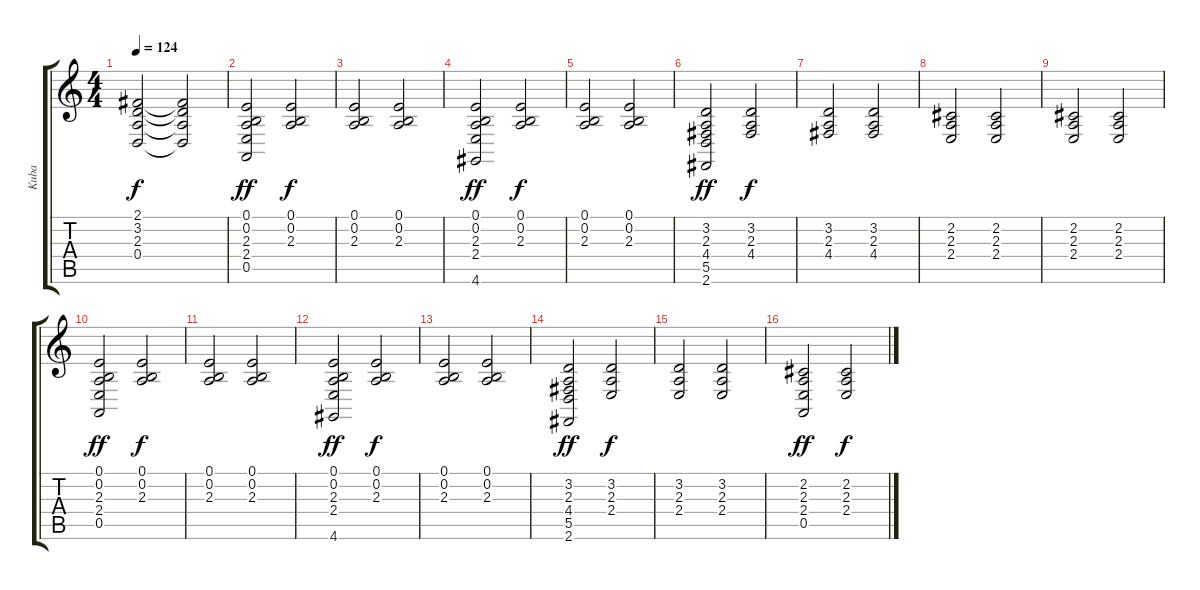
\track ("Kuba" "Kuba") {instrument acousticgrandpiano}
\staff {score tabs}
\tuning (E4 B3 G3 D3 A2 E2) {hide}
\ts (4 4)
\tempo 124
\clef g2
\ks c
(2.1 3.2 2.3 0.4).2{dy f} (2.1{t} 3.2{t} 2.3{t} 0.4{t}).2 |
(0.1 0.2 2.3 2.4 0.5).2{dy ff} (0.1 0.2 2.3).2{dy f} |
(0.1 0.2 2.3).2 (0.1 0.2 2.3).2 |
(0.1 0.2 2.3 2.4 4.6).2{dy ff} (0.1 0.2 2.3).2{dy f} |
(0.1 0.2 2.3).2 (0.1 0.2 2.3).2 |
(3.2 2.3 4.4 5.5 2.6).2{dy ff} (3.2 2.3 4.4).2{dy f} |
(3.2 2.3 4.4).2 (3.2 2.3 4.4).2 |
(2.2 2.3 2.4).2 (2.2 2.3 2.4).2 |
(2.2 2.3 2.4).2 (2.2 2.3 2.4).2 |
(0.1 0.2 2.3 2.4 0.5).2{dy ff} (0.1 0.2 2.3).2{dy f} |
(0.1 0.2 2.3).2 (0.1 0.2 2.3).2 |
(0.1 0.2 2.3 2.4 4.6).2{dy ff} (0.1 0.2 2.3).2{dy f} |
(0.1 0.2 2.3).2 (0.1 0.2 2.3).2 |
(3.2 2.3 4.4 5.5 2.6).2{dy ff} (3.2 2.3 2.4).2{dy f} |
(3.2 2.3 2.4).2 (3.2 2.3 2.4).2 |
(2.2 2.3 2.4 0.5).2{dy ff} (2.2 2.3 2.4).2{dy f}
